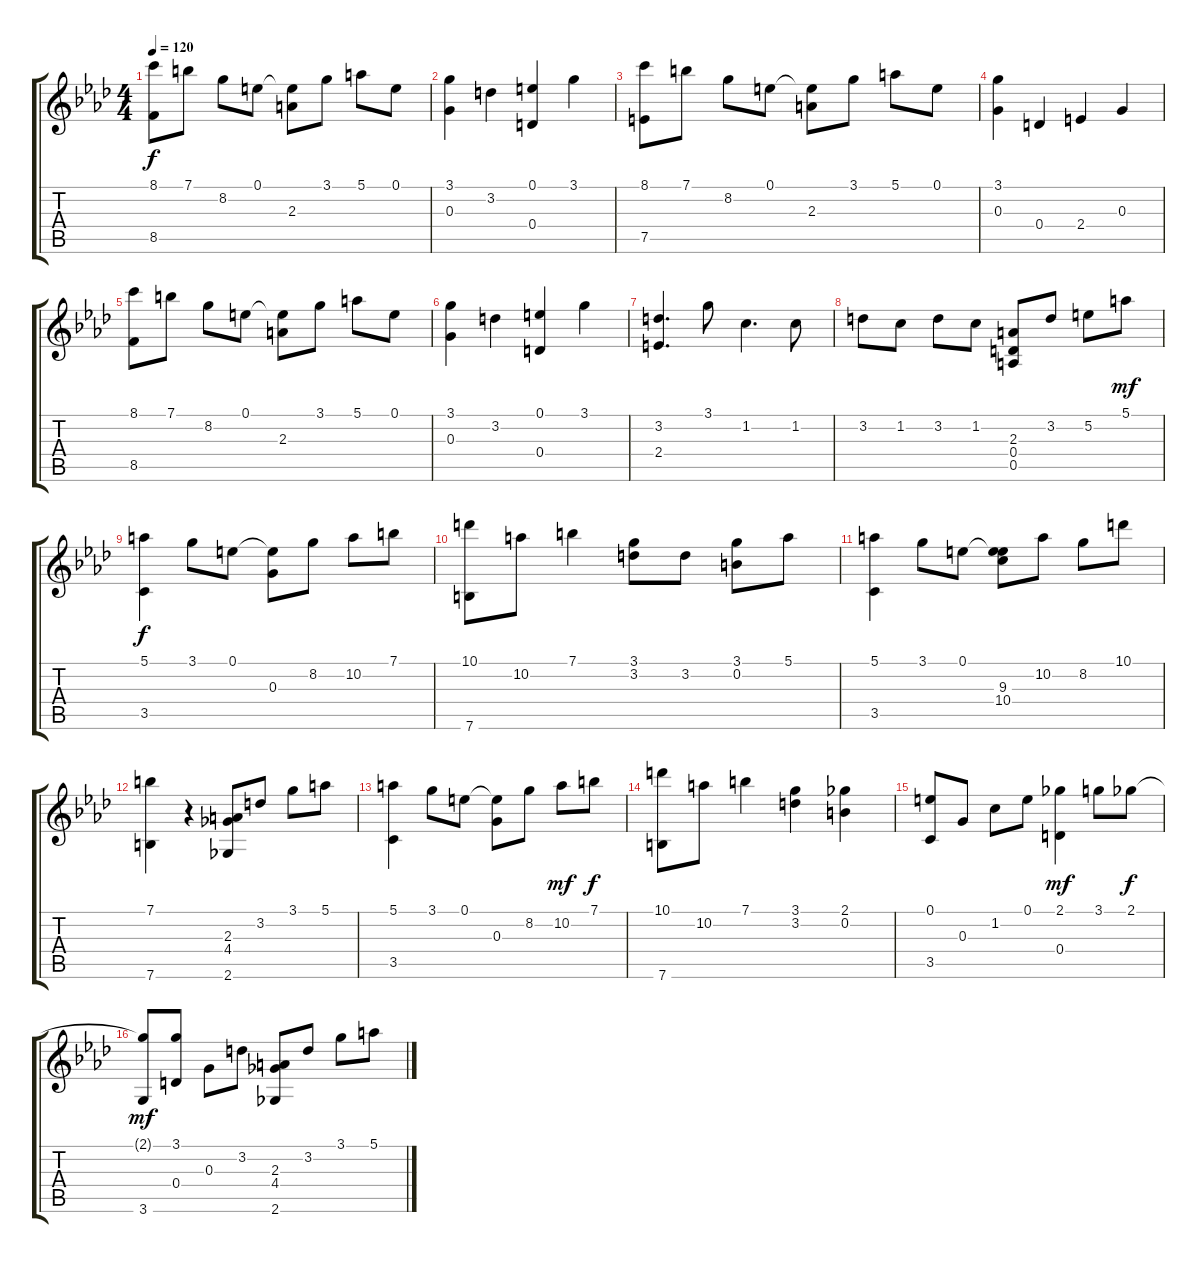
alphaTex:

\track "" {instrument acousticguitarsteel}
\staff {score tabs}
\tuning (E4 B3 G3 D3 A2 E2) {hide}
\ts (4 4)
\tempo 120
\clef g2
\ks ab
(8.1 8.5).8{dy f} 7.1.8 8.2.8 0.1.8 (0.1{t} 2.3).8 3.1.8 5.1.8 0.1.8 |
(3.1 0.3).4 3.2.4 (0.1 0.4).4 3.1.4 |
(8.1 7.5).8 7.1.8 8.2.8 0.1.8 (0.1{t} 2.3).8 3.1.8 5.1.8 0.1.8 |
(3.1 0.3).4 0.4.4 2.4.4 0.3.4 |
(8.1 8.5).8 7.1.8 8.2.8 0.1.8 (0.1{t} 2.3).8 3.1.8 5.1.8 0.1.8 |
(3.1 0.3).4 3.2.4 (0.1 0.4).4 3.1.4 |
(3.2 2.4).4{d} 3.1.8 1.2.4{d} 1.2.8 |
3.2.8 1.2.8 3.2.8 1.2.8 (2.3 0.4 0.5).8 3.2.8 5.2.8 5.1.8{dy mf} |
(5.1 3.5).4{dy f} 3.1.8 0.1.8 (0.1{t} 0.3).8 8.2.8 10.2.8 7.1.8 |
(10.1 7.6).8 10.2.8 7.1.4 (3.1 3.2).8 3.2.8 (3.1 0.2).8 5.1.8 |
(5.1 3.5).4 3.1.8 0.1.8 (0.1{t} 9.3 10.4).8 10.2.8 8.2.8 10.1.8 |
(7.1 7.6).4 r.4 (2.3 4.4 2.6).8 3.2.8 3.1.8 5.1.8 |
(5.1 3.5).4 3.1.8 0.1.8 (0.1{t} 0.3).8 8.2.8 10.2.8{dy mf} 7.1.8{dy f} |
(10.1 7.6).8 10.2.8 7.1.4 (3.1 3.2).4 (2.1 0.2).4 |
(0.1 3.5).8 0.3.8 1.2.8 0.1.8 (2.1 0.4).4{dy mf} 3.1.8 2.1.8{dy f} |
(2.1{t} 3.6).8{dy mf} (3.1 0.4).8 0.3.8 3.2.8 (2.3 4.4 2.6).8 3.2.8 3.1.8 5.1.8
